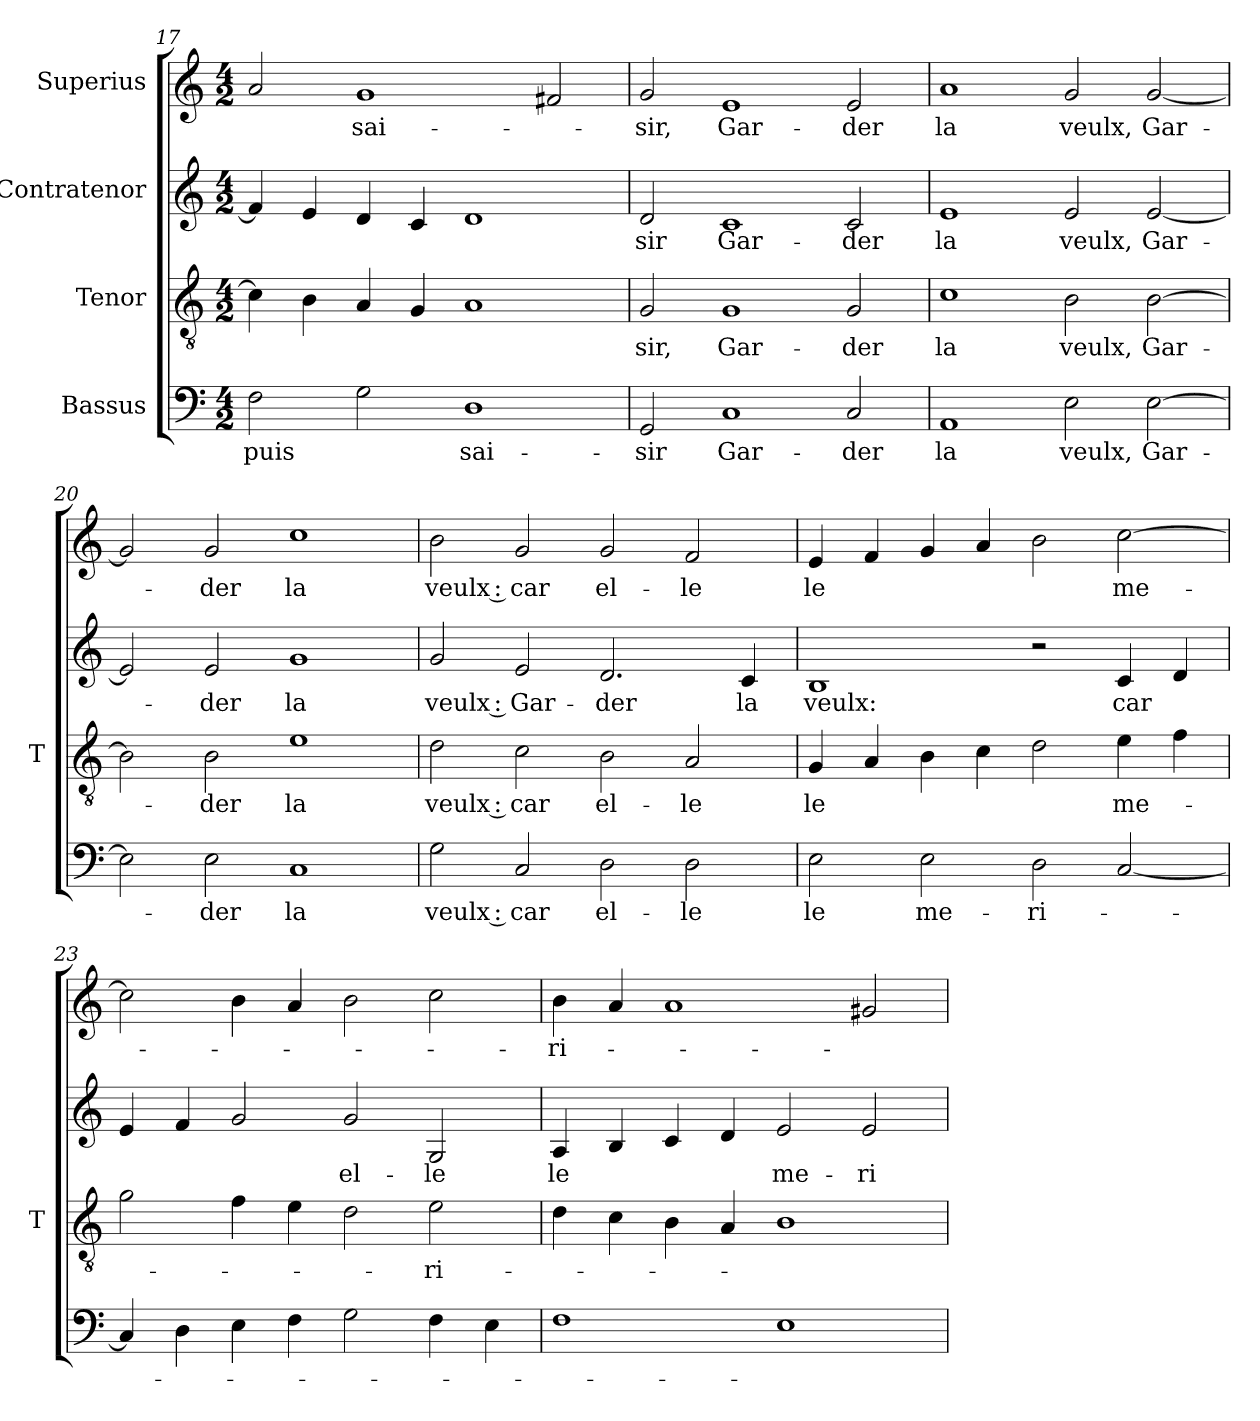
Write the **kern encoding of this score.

**kern	**text	**kern	**text	**kern	**text	**kern	**text
*part4	*part4	*part3	*part3	*part2	*part2	*part1	*part1
*staff4	*staff4	*staff3	*staff3	*staff2	*staff2	*staff1	*staff1
*I"Bassus	*	*I"Tenor	*	*I"Contratenor	*	*I"Superius	*
*	*	*I'T	*	*	*	*	*
*clefF4	*	*clefGv2	*	*clefG2	*	*clefG2	*
*k[]	*	*k[]	*	*k[]	*	*k[]	*
*M4/2	*	*M4/2	*	*M4/2	*	*M4/2	*
=17	=17	=17	=17	=17	=17	=17	=17
2F	-puis	4c]	.	4f]	.	2a	.
.	.	4B	.	4e	.	.	.
2G	.	4A	.	4d	.	1g	sai-
.	.	4G	.	4c	.	.	.
1D	sai-	1A	.	1d	.	.	.
.	.	.	.	.	.	2f#X	.
=18	=18	=18	=18	=18	=18	=18	=18
2GG	-sir	2G	-sir,	2d	-sir	2g	-sir,
1C	Gar-	1G	Gar-	1c	Gar-	1e	Gar-
2C	-der	2G	-der	2c	-der	2e	-der
=19	=19	=19	=19	=19	=19	=19	=19
1AA	-la	1c	-la	1e	-la	1a	-la
2E	-veulx,	2B	-veulx,	2e	-veulx,	2g	-veulx,
[2E	Gar-	[2B	Gar-	[2e	Gar-	[2g	Gar-
=20	=20	=20	=20	=20	=20	=20	=20
2E]	.	2B]	.	2e]	.	2g]	.
2E	-der	2B	-der	2e	-der	2g	-der
1C	-la	1e	-la	1g	-la	1cc	-la
=21	=21	=21	=21	=21	=21	=21	=21
2G	-veulx :	2d	-veulx :	2g	-veulx :	2b	-veulx :
2C	-car	2c	-car	2e	Gar-	2g	-car
2D	el-	2B	el-	2.d	-der	2g	el-
2D	-le	2A	-le	.	.	2f	-le
.	.	.	.	4c	-la	.	.
=22	=22	=22	=22	=22	=22	=22	=22
2E	-le	4G	-le	1B	-veulx:	4e	-le
.	.	4A	.	.	.	4f	.
2E	me-	4B	.	.	.	4g	.
.	.	4c	.	.	.	4a	.
2D	ri-	2d	.	2r	.	2b	.
[2C	.	4e	me-	4c	-car	[2cc	me-
.	.	4f	.	4d	.	.	.
=23	=23	=23	=23	=23	=23	=23	=23
4C]	.	2g	.	4e	.	2cc]	.
4D	.	.	.	4f	.	.	.
4E	.	4f	.	2g	.	4b	.
4F	.	4e	.	.	.	4a	.
2G	.	2d	.	2g	el-	2b	.
4F	.	2e	ri-	2G	-le	2cc	.
4E	.	.	.	.	.	.	.
=24	=24	=24	=24	=24	=24	=24	=24
1F	.	4d	.	4A	-le	4b	ri-
.	.	4c	.	4B	.	4a	.
.	.	4B	.	4c	.	1a	.
.	.	4A	.	4d	.	.	.
1E	.	1B	.	2e	me-	.	.
.	.	.	.	2e	ri-	2g#X	.
=	=	=	=	=	=	=	=
*-	*-	*-	*-	*-	*-	*-	*-
